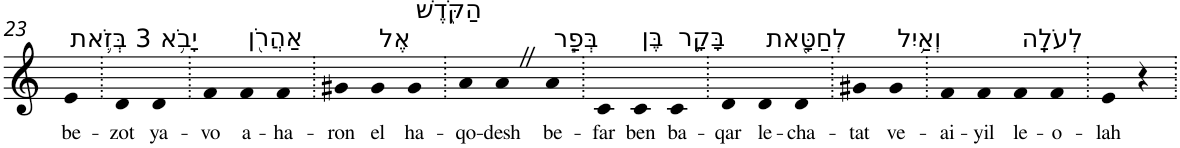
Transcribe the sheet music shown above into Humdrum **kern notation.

**kern	**text
*part1	*part1
*staff1	*staff1
*I"Piano	*
*I'Pno	*
!!LO:PB:g=z
*clefG2	*
*k[]	*
=23	=23
!LO:TX:a:t=3 בְּזֹ֛את	!
!	!LO:LY:b
4e	be-
=24.	=24.
!	!LO:LY:b
4d	-zot
!LO:TX:a:t=יָבֹ֥א	!
!	!LO:LY:b
4d	ya-
=25.	=25.
!	!LO:LY:b
4f	-vo
!LO:TX:a:t=אַהֲרֹ֖ן	!
!	!LO:LY:b
4f	a-
!	!LO:LY:b
4f	-ha-
=26.	=26.
!	!LO:LY:b
4g#X	-ron
!LO:TX:a:t=אֶל	!
!	!LO:LY:b
4g#	el
!LO:TX:a:t=הַקֹּ֑דֶשׁ	!
!	!LO:LY:b
4g#	ha-
=27.	=27.
!	!LO:LY:b
4a	-qo-
!	!LO:LY:b
4aZ	-desh
!LO:TX:a:t=בְּפַ֧ר	!
!	!LO:LY:b
4a	be-
=28.	=28.
!	!LO:LY:b
4c	-far
!LO:TX:a:t=בֶּן	!
!	!LO:LY:b
4c	ben
!LO:TX:a:t=בָּקָ֛ר	!
!	!LO:LY:b
4c	ba-
=29.	=29.
!	!LO:LY:b
4d	-qar
!LO:TX:a:t=לְחַטָּ֖את	!
!	!LO:LY:b
4d	le-
!	!LO:LY:b
4d	-cha-
=30.	=30.
!	!LO:LY:b
4g#X	-tat
!LO:TX:a:t=וְאַ֥יִל	!
!	!LO:LY:b
4g#	ve-
=31.	=31.
!	!LO:LY:b
4f	-ai-
!	!LO:LY:b
4f	-yil
!LO:TX:a:t=לְעֹלָֽה	!
!	!LO:LY:b
4f	le-
!	!LO:LY:b
4f	-o-
=32.	=32.
!	!LO:LY:b
4e	-lah
4r	.
=.	=.
*-	*-
